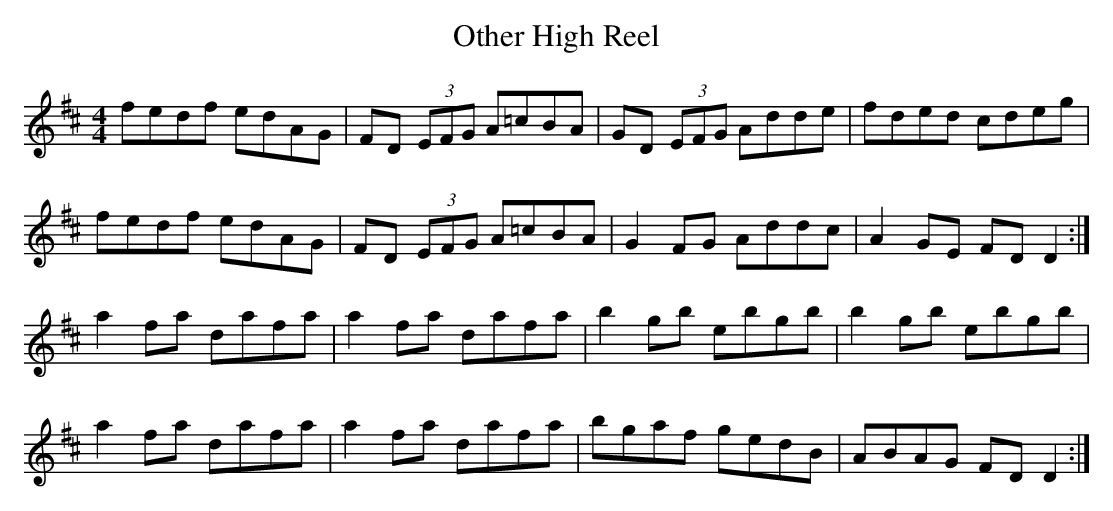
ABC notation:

X:1
T: Other High Reel
L: 1/8
M: 4/4
K: D
fedf edAG|FD (3EFG A=cBA|GD (3EFG Adde|fded cdeg|
fedf edAG|FD (3EFG A=cBA|G2 FG Addc|A2 GE FD D2 :|
a2 fa dafa|a2 fa dafa|b2 gb ebgb|b2 gb ebgb|
a2 fa dafa|a2 fa dafa|bgaf gedB|ABAG FD D2 :|
